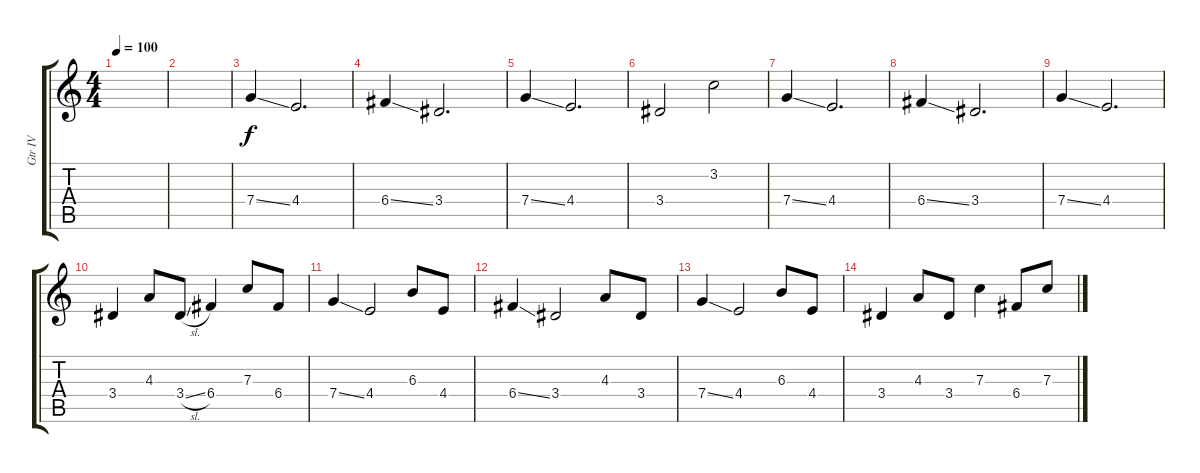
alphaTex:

\track ("Gtr IV" "Gtr IV") {instrument electricguitarclean}
\staff {score tabs}
\tuning (D4 A3 F3 C3 G2 C2) {hide}
\ts (4 4)
\tempo 100
\clef g2
\ks c
|
|
7.4{ss}.4 4.4.2{d} |
6.4{ss}.4 3.4.2{d} |
7.4{ss}.4 4.4.2{d} |
3.4.2 3.2.2 |
7.4{ss}.4 4.4.2{d} |
6.4{ss}.4 3.4.2{d} |
7.4{ss}.4 4.4.2{d} |
3.4.4 4.3.8 3.4{sl}.8 6.4.4 7.3.8 6.4.8 |
7.4{ss}.4 4.4.2 6.3.8 4.4.8 |
6.4{ss}.4 3.4.2 4.3.8 3.4.8 |
7.4{ss}.4 4.4.2 6.3.8 4.4.8 |
3.4.4 4.3.8 3.4.8 7.3.4 6.4.8 7.3.8
